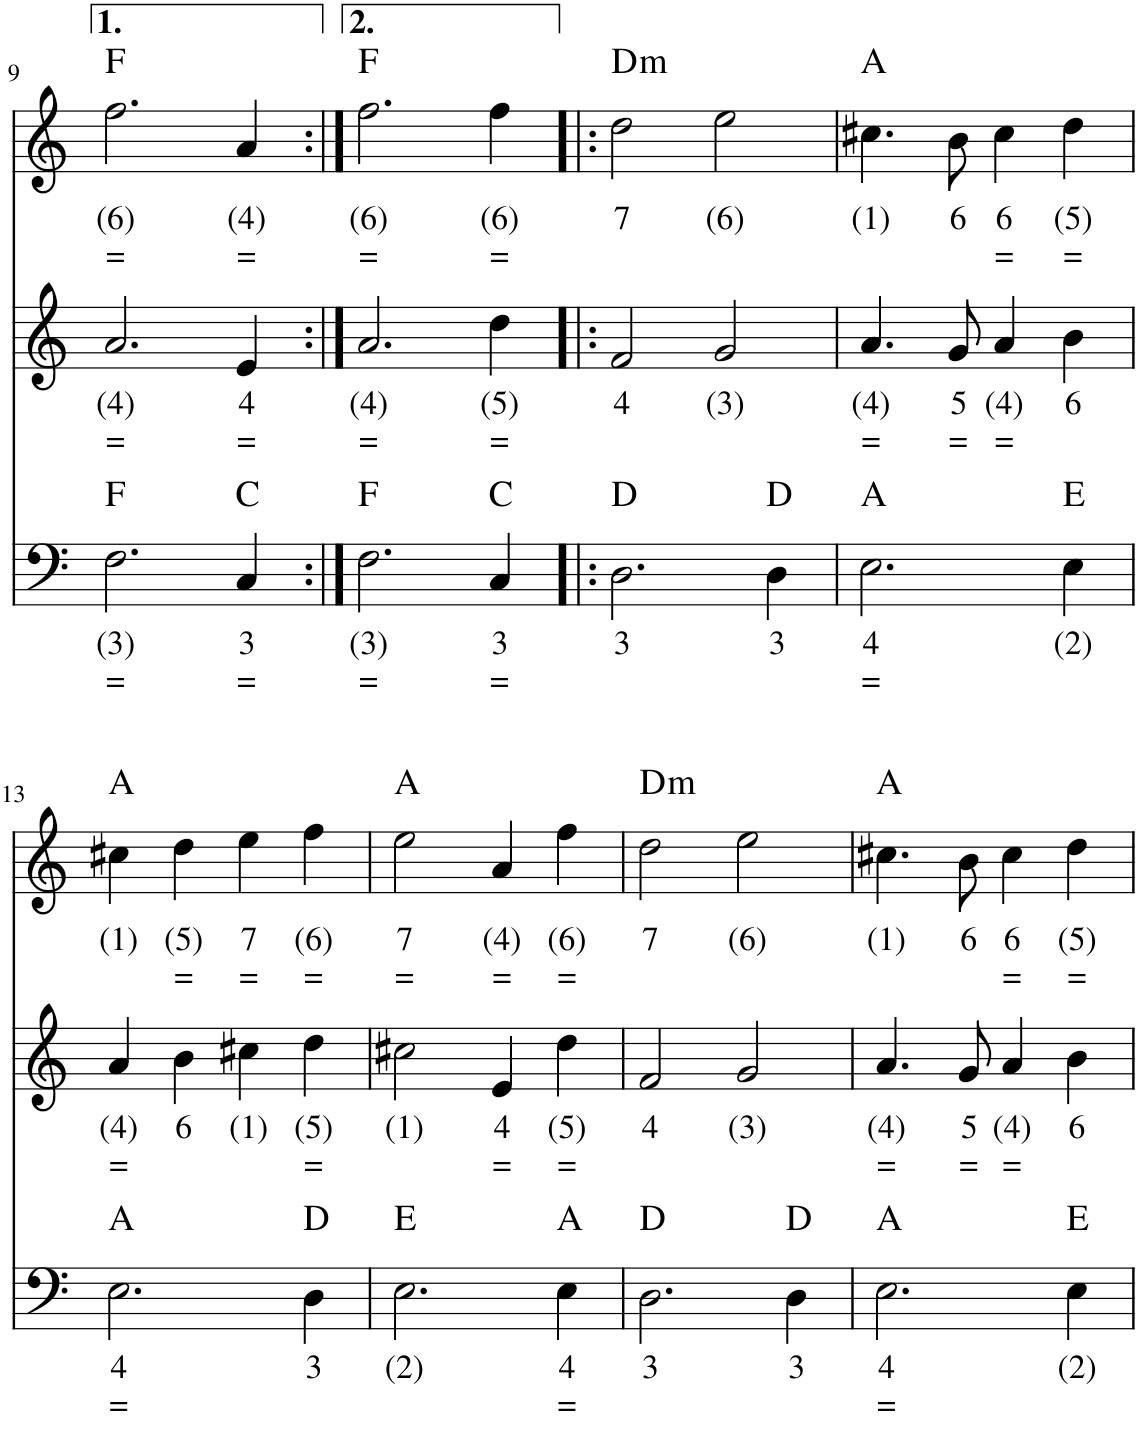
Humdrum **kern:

**kern	**text	**text	**harte	**kern	**text	**text	**kern	**text	**text	**harte
*part3	*part3	*part3	*part3	*part2	*part2	*part2	*part1	*part1	*part1	*part1
*staff3	*staff3	*staff3	*	*staff2	*staff2	*staff2	*staff1	*staff1	*staff1	*
*I"Contrabas, Acoustic Bass	*	*	*	*I"Hobo, Flute	*	*	*I"Bandoneon, Flute	*	*	*
*I'Acc	*	*	*	*	*	*	*	*	*	*
!!LO:PB:g=z
*clefF4	*	*	*	*clefG2	*	*	*clefG2	*	*	*
*Trd7c12	*	*	*	*	*	*	*	*	*	*
*k[]	*	*	*	*k[]	*	*	*k[]	*	*	*
*M2/2	*	*	*	*M2/2	*	*	*M2/2	*	*	*
=9	=9	=9	=9	=9	=9	=9	=9	=9	=9	=9
!	!LO:LY:b	!LO:LY:b	!	!	!LO:LY:b	!LO:LY:b	!	!LO:LY:b	!LO:LY:b	!
2.F\	(3)	=	F:maj	2.a/	(4)	=	2.ff\	(6)	=	F:maj
!	!LO:LY:b	!LO:LY:b	!	!	!LO:LY:b	!LO:LY:b	!	!LO:LY:b	!LO:LY:b	!
4C/	3	=	C:maj	4e/	4	=	4a/	(4)	=	.
=10:|!	=10:|!	=10:|!	=10:|!	=10:|!	=10:|!	=10:|!	=10:|!	=10:|!	=10:|!	=10:|!
!	!LO:LY:b	!LO:LY:b	!	!	!LO:LY:b	!LO:LY:b	!	!LO:LY:b	!LO:LY:b	!
2.F\	(3)	=	F:maj	2.a/	(4)	=	2.ff\	(6)	=	F:maj
!	!LO:LY:b	!LO:LY:b	!	!	!LO:LY:b	!LO:LY:b	!	!LO:LY:b	!LO:LY:b	!
4C/	3	=	C:maj	4dd\	(5)	=	4ff\	(6)	=	.
=11!|:	=11!|:	=11!|:	=11!|:	=11!|:	=11!|:	=11!|:	=11!|:	=11!|:	=11!|:	=11!|:
!	!LO:LY:b	!	!	!	!LO:LY:b	!	!	!LO:LY:b	!	!LO:H:kt=m
2.D\	3	.	D:maj	2f/	4	.	2dd\	7	.	D:min
!	!	!	!	!	!LO:LY:b	!	!	!LO:LY:b	!	!
.	.	.	.	2g/	(3)	.	2ee\	(6)	.	.
!	!LO:LY:b	!	!	!	!	!	!	!	!	!
4D\	3	.	D:maj	.	.	.	.	.	.	.
=12	=12	=12	=12	=12	=12	=12	=12	=12	=12	=12
!	!LO:LY:b	!LO:LY:b	!	!	!LO:LY:b	!LO:LY:b	!	!LO:LY:b	!	!
2.E\	4	=	A:maj	4.a/	(4)	=	4.cc#X\	(1)	.	A:maj
!	!	!	!	!	!LO:LY:b	!LO:LY:b	!	!LO:LY:b	!	!
.	.	.	.	8g/	5	=	8b\	6	.	.
!	!	!	!	!	!LO:LY:b	!LO:LY:b	!	!LO:LY:b	!LO:LY:b	!
.	.	.	.	4a/	(4)	=	4cc#\	6	=	.
!	!LO:LY:b	!	!	!	!LO:LY:b	!	!	!LO:LY:b	!LO:LY:b	!
4E\	(2)	.	E:maj	4b\	6	.	4dd\	(5)	=	.
!!LO:LB:g=z
=13	=13	=13	=13	=13	=13	=13	=13	=13	=13	=13
!	!LO:LY:b	!LO:LY:b	!	!	!LO:LY:b	!LO:LY:b	!	!LO:LY:b	!	!
2.E\	4	=	A:maj	4a/	(4)	=	4cc#X\	(1)	.	A:maj
!	!	!	!	!	!LO:LY:b	!	!	!LO:LY:b	!LO:LY:b	!
.	.	.	.	4b\	6	.	4dd\	(5)	=	.
!	!	!	!	!	!LO:LY:b	!	!	!LO:LY:b	!LO:LY:b	!
.	.	.	.	4cc#X\	(1)	.	4ee\	7	=	.
!	!LO:LY:b	!	!	!	!LO:LY:b	!LO:LY:b	!	!LO:LY:b	!LO:LY:b	!
4D\	3	.	D:maj	4dd\	(5)	=	4ff\	(6)	=	.
=14	=14	=14	=14	=14	=14	=14	=14	=14	=14	=14
!	!LO:LY:b	!	!	!	!LO:LY:b	!	!	!LO:LY:b	!LO:LY:b	!
2.E\	(2)	.	E:maj	2cc#X\	(1)	.	2ee\	7	=	A:maj
!	!	!	!	!	!LO:LY:b	!LO:LY:b	!	!LO:LY:b	!LO:LY:b	!
.	.	.	.	4e/	4	=	4a/	(4)	=	.
!	!LO:LY:b	!LO:LY:b	!	!	!LO:LY:b	!LO:LY:b	!	!LO:LY:b	!LO:LY:b	!
4E\	4	=	A:maj	4dd\	(5)	=	4ff\	(6)	=	.
=15	=15	=15	=15	=15	=15	=15	=15	=15	=15	=15
!	!LO:LY:b	!	!	!	!LO:LY:b	!	!	!LO:LY:b	!	!LO:H:kt=m
2.D\	3	.	D:maj	2f/	4	.	2dd\	7	.	D:min
!	!	!	!	!	!LO:LY:b	!	!	!LO:LY:b	!	!
.	.	.	.	2g/	(3)	.	2ee\	(6)	.	.
!	!LO:LY:b	!	!	!	!	!	!	!	!	!
4D\	3	.	D:maj	.	.	.	.	.	.	.
=16	=16	=16	=16	=16	=16	=16	=16	=16	=16	=16
!	!LO:LY:b	!LO:LY:b	!	!	!LO:LY:b	!LO:LY:b	!	!LO:LY:b	!	!
2.E\	4	=	A:maj	4.a/	(4)	=	4.cc#X\	(1)	.	A:maj
!	!	!	!	!	!LO:LY:b	!LO:LY:b	!	!LO:LY:b	!	!
.	.	.	.	8g/	5	=	8b\	6	.	.
!	!	!	!	!	!LO:LY:b	!LO:LY:b	!	!LO:LY:b	!LO:LY:b	!
.	.	.	.	4a/	(4)	=	4cc#\	6	=	.
!	!LO:LY:b	!	!	!	!LO:LY:b	!	!	!LO:LY:b	!LO:LY:b	!
4E\	(2)	.	E:maj	4b\	6	.	4dd\	(5)	=	.
=	=	=	=	=	=	=	=	=	=	=
*-	*-	*-	*-	*-	*-	*-	*-	*-	*-	*-
